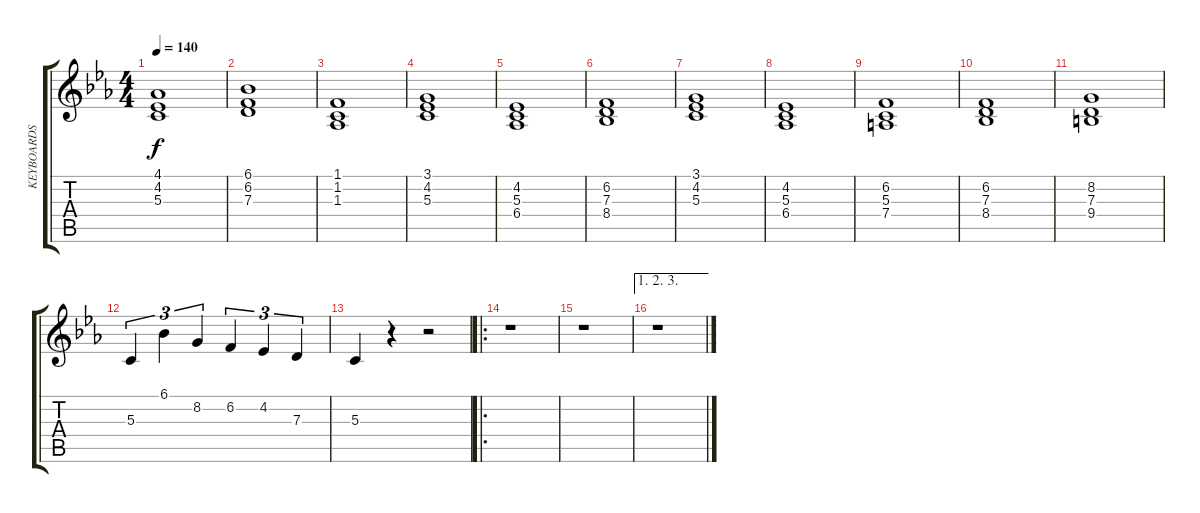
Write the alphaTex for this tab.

\track ("KEYBOARDS 2" "KEYBOARDS ") {instrument reedorgan}
\staff {score tabs}
\tuning (E4 B3 G3 D3 A2 E2) {hide}
\ts (4 4)
\tempo 140
\clef g2
\ks eb
(4.1 4.2 5.3).1{dy f} |
(6.1 6.2 7.3).1 |
(1.1 1.2 1.3).1 |
(3.1 4.2 5.3).1 |
(4.2 5.3 6.4).1 |
(6.2 7.3 8.4).1 |
(3.1 4.2 5.3).1 |
(4.2 5.3 6.4).1 |
(6.2 5.3 7.4).1 |
(6.2 7.3 8.4).1 |
(8.2 7.3 9.4).1 |
5.3.4{tu (3 2)} 6.1.4{tu (3 2)} 8.2.4{tu (3 2)} 6.2.4{tu (3 2)} 4.2.4{tu (3 2)} 7.3.4{tu (3 2)} |
5.3.4 r.4 r.2 |
\ro
r.1 |
r.1 |
\ae (1 2 3)
r.1
